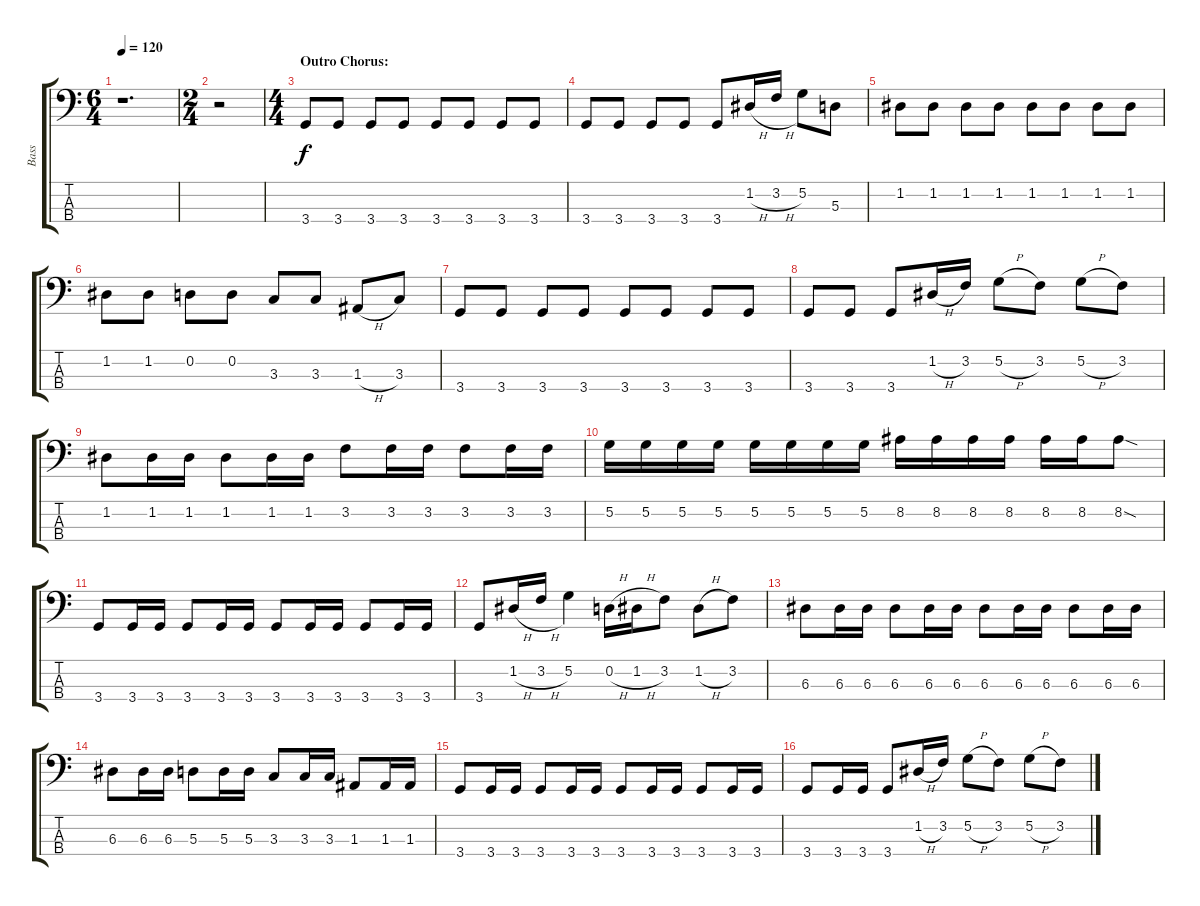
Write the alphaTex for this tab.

\track ("Bass" "Bass") {instrument electricbasspick}
\staff {score tabs}
\tuning (G2 D2 A1 E1) {hide}
\ts (6 4)
\tempo 120
\clef f4
\ks c
r.1{d dy f} |
\ts (2 4)
r.2 |
\ts (4 4)
\section ("" "Outro Chorus:")
3.4.8 3.4.8 3.4.8 3.4.8 3.4.8 3.4.8 3.4.8 3.4.8 |
3.4.8 3.4.8 3.4.8 3.4.8 3.4.8 1.2{h}.16 3.2{h}.16 5.2.8 5.3.8 |
1.2.8 1.2.8 1.2.8 1.2.8 1.2.8 1.2.8 1.2.8 1.2.8 |
1.2.8 1.2.8 0.2.8 0.2.8 3.3.8 3.3.8 1.3{h}.8 3.3.8 |
3.4.8 3.4.8 3.4.8 3.4.8 3.4.8 3.4.8 3.4.8 3.4.8 |
3.4.8 3.4.8 3.4.8 1.2{h}.16 3.2.16 5.2{h}.8 3.2.8 5.2{h}.8 3.2.8 |
1.2.8 1.2.16 1.2.16 1.2.8 1.2.16 1.2.16 3.2.8 3.2.16 3.2.16 3.2.8 3.2.16 3.2.16 |
5.2.16 5.2.16 5.2.16 5.2.16 5.2.16 5.2.16 5.2.16 5.2.16 8.2.16 8.2.16 8.2.16 8.2.16 8.2.16 8.2.16 8.2{sod}.8 |
3.4.8 3.4.16 3.4.16 3.4.8 3.4.16 3.4.16 3.4.8 3.4.16 3.4.16 3.4.8 3.4.16 3.4.16 |
3.4.8 1.2{h}.16 3.2{h}.16 5.2.4 0.2{h}.16 1.2{h}.16 3.2.8 1.2{h}.8 3.2.8 |
6.3.8 6.3.16 6.3.16 6.3.8 6.3.16 6.3.16 6.3.8 6.3.16 6.3.16 6.3.8 6.3.16 6.3.16 |
6.3.8 6.3.16 6.3.16 5.3.8 5.3.16 5.3.16 3.3.8 3.3.16 3.3.16 1.3.8 1.3.16 1.3.16 |
3.4.8 3.4.16 3.4.16 3.4.8 3.4.16 3.4.16 3.4.8 3.4.16 3.4.16 3.4.8 3.4.16 3.4.16 |
3.4.8 3.4.16 3.4.16 3.4.8 1.2{h}.16 3.2.16 5.2{h}.8 3.2.8 5.2{h}.8 3.2.8
